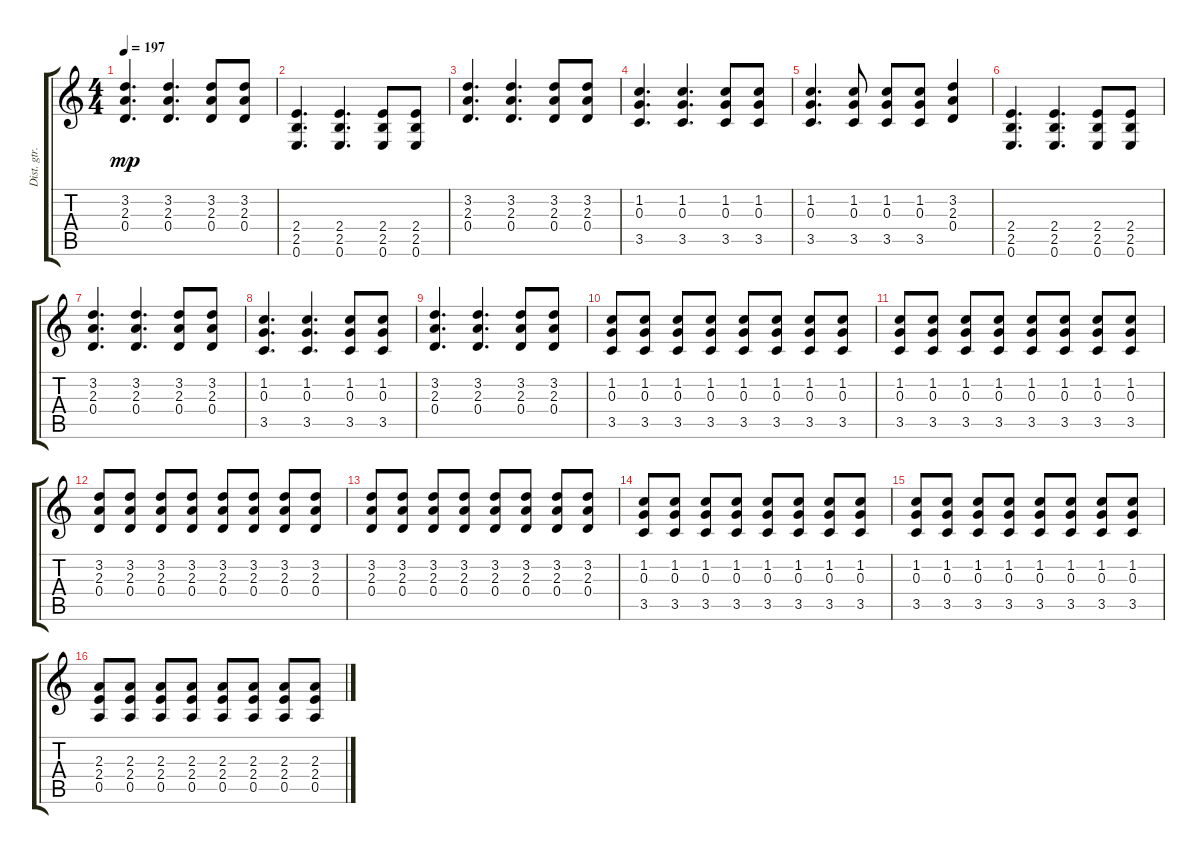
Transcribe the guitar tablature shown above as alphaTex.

\track ("Dist. gtr." "Dist. gtr.") {instrument distortionguitar}
\staff {score tabs}
\tuning (E4 B3 G3 D3 A2 E2) {hide}
\ts (4 4)
\tempo 197
\clef g2
\ks c
(3.2 2.3 0.4).4{d dy mp} (3.2 2.3 0.4).4{d} (3.2 2.3 0.4).8 (3.2 2.3 0.4).8 |
(2.4 2.5 0.6).4{d} (2.4 2.5 0.6).4{d} (2.4 2.5 0.6).8 (2.4 2.5 0.6).8 |
(3.2 2.3 0.4).4{d} (3.2 2.3 0.4).4{d} (3.2 2.3 0.4).8 (3.2 2.3 0.4).8 |
(1.2 0.3 3.5).4{d} (1.2 0.3 3.5).4{d} (1.2 0.3 3.5).8 (1.2 0.3 3.5).8 |
(1.2 0.3 3.5).4{d} (1.2 0.3 3.5).8 (1.2 0.3 3.5).8 (1.2 0.3 3.5).8 (3.2 2.3 0.4).4 |
(2.4 2.5 0.6).4{d} (2.4 2.5 0.6).4{d} (2.4 2.5 0.6).8 (2.4 2.5 0.6).8 |
(3.2 2.3 0.4).4{d} (3.2 2.3 0.4).4{d} (3.2 2.3 0.4).8 (3.2 2.3 0.4).8 |
(1.2 0.3 3.5).4{d} (1.2 0.3 3.5).4{d} (1.2 0.3 3.5).8 (1.2 0.3 3.5).8 |
(3.2 2.3 0.4).4{d} (3.2 2.3 0.4).4{d} (3.2 2.3 0.4).8 (3.2 2.3 0.4).8 |
(1.2 0.3 3.5).8 (1.2 0.3 3.5).8 (1.2 0.3 3.5).8 (1.2 0.3 3.5).8 (1.2 0.3 3.5).8 (1.2 0.3 3.5).8 (1.2 0.3 3.5).8 (1.2 0.3 3.5).8 |
(1.2 0.3 3.5).8 (1.2 0.3 3.5).8 (1.2 0.3 3.5).8 (1.2 0.3 3.5).8 (1.2 0.3 3.5).8 (1.2 0.3 3.5).8 (1.2 0.3 3.5).8 (1.2 0.3 3.5).8 |
(3.2 2.3 0.4).8 (3.2 2.3 0.4).8 (3.2 2.3 0.4).8 (3.2 2.3 0.4).8 (3.2 2.3 0.4).8 (3.2 2.3 0.4).8 (3.2 2.3 0.4).8 (3.2 2.3 0.4).8 |
(3.2 2.3 0.4).8 (3.2 2.3 0.4).8 (3.2 2.3 0.4).8 (3.2 2.3 0.4).8 (3.2 2.3 0.4).8 (3.2 2.3 0.4).8 (3.2 2.3 0.4).8 (3.2 2.3 0.4).8 |
(1.2 0.3 3.5).8 (1.2 0.3 3.5).8 (1.2 0.3 3.5).8 (1.2 0.3 3.5).8 (1.2 0.3 3.5).8 (1.2 0.3 3.5).8 (1.2 0.3 3.5).8 (1.2 0.3 3.5).8 |
(1.2 0.3 3.5).8 (1.2 0.3 3.5).8 (1.2 0.3 3.5).8 (1.2 0.3 3.5).8 (1.2 0.3 3.5).8 (1.2 0.3 3.5).8 (1.2 0.3 3.5).8 (1.2 0.3 3.5).8 |
(2.3 2.4 0.5).8 (2.3 2.4 0.5).8 (2.3 2.4 0.5).8 (2.3 2.4 0.5).8 (2.3 2.4 0.5).8 (2.3 2.4 0.5).8 (2.3 2.4 0.5).8 (2.3 2.4 0.5).8
